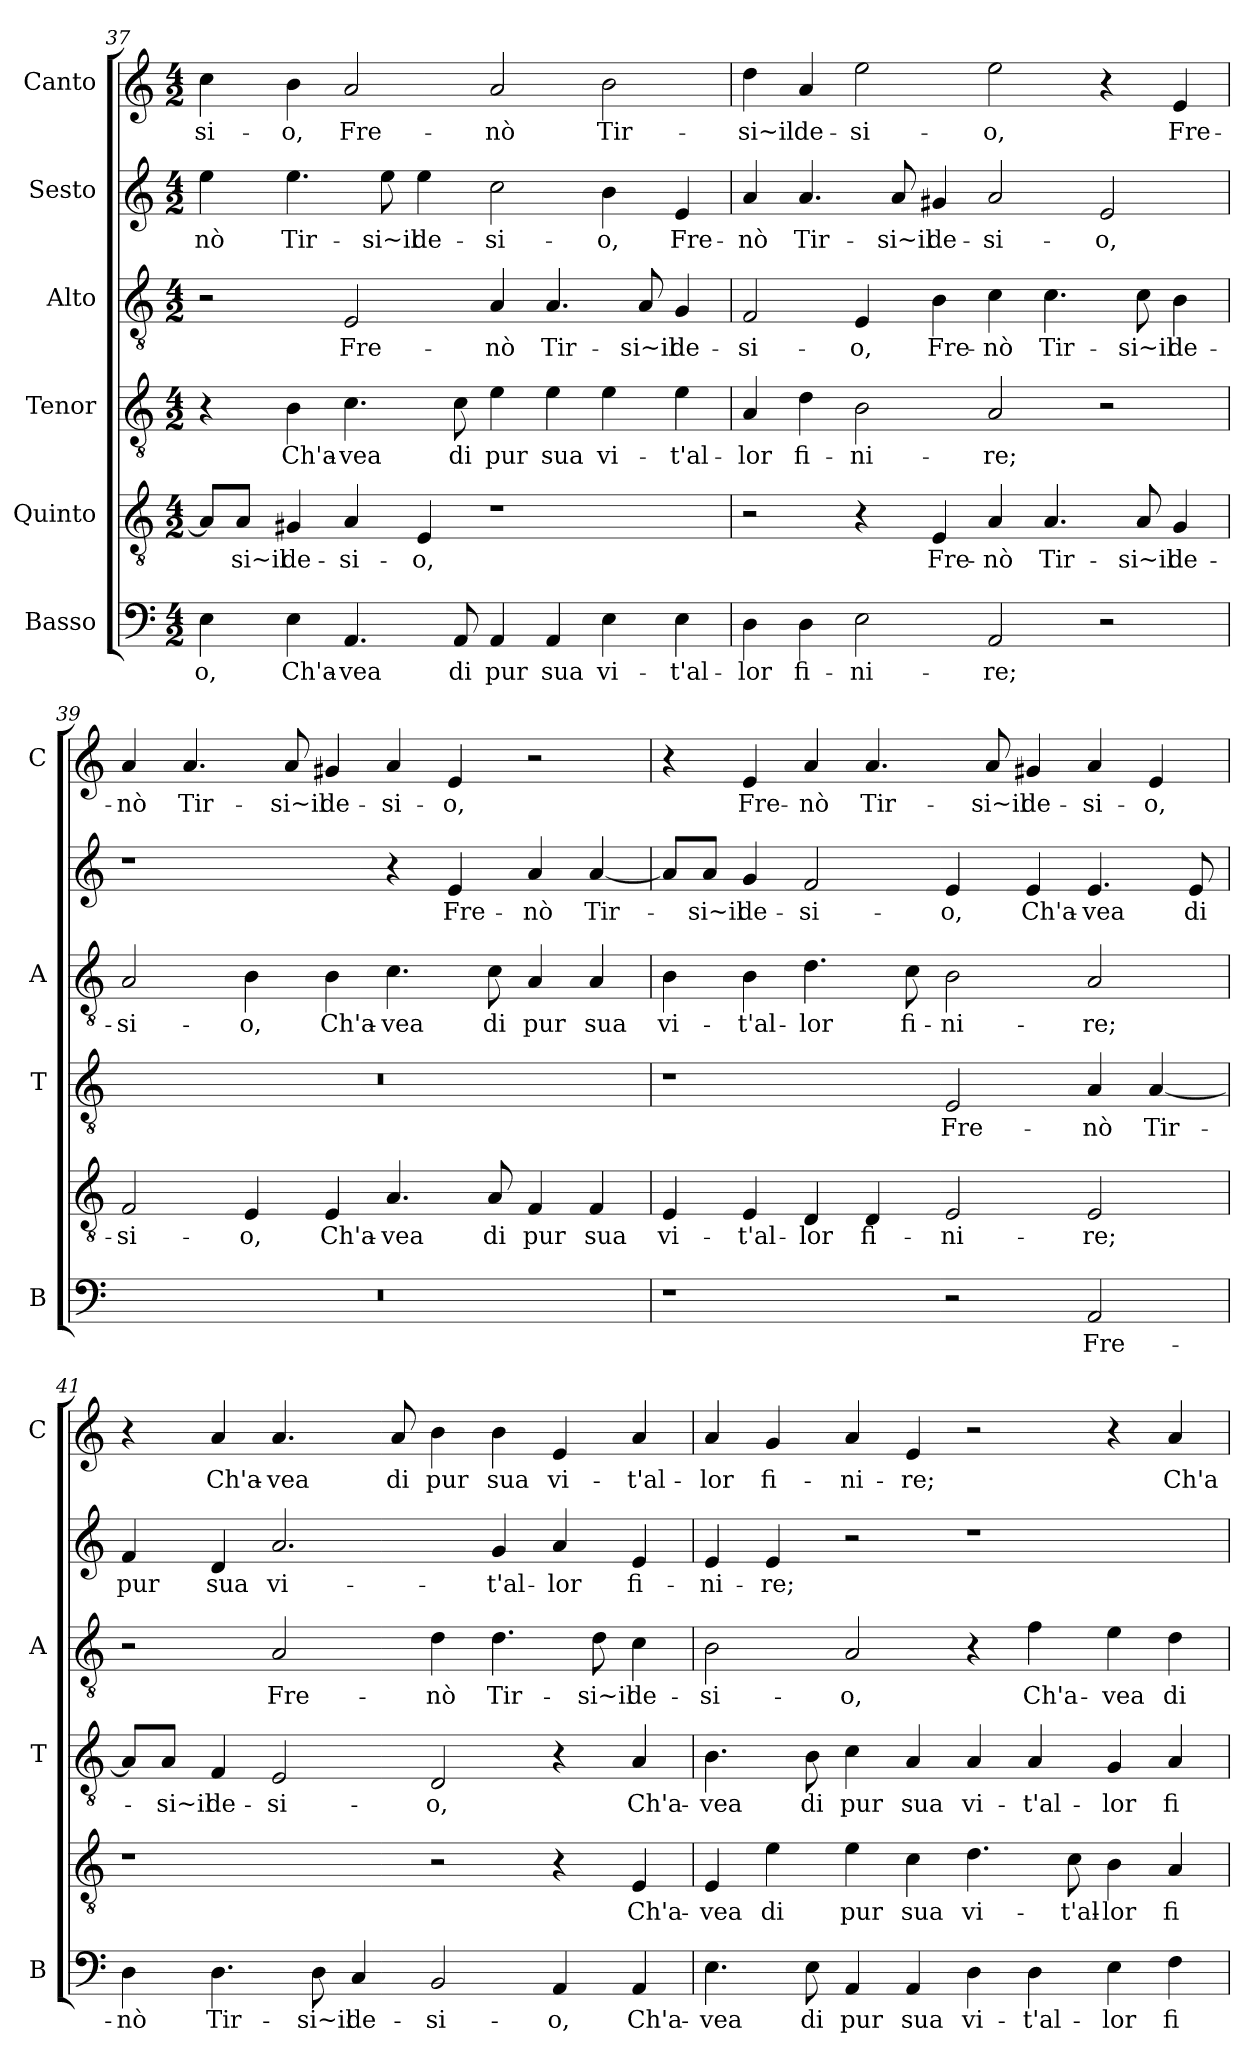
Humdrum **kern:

**kern	**text	**kern	**text	**kern	**text	**kern	**text	**kern	**text	**kern	**text
*part6	*part6	*part5	*part5	*part4	*part4	*part3	*part3	*part2	*part2	*part1	*part1
*staff6	*staff6	*staff5	*staff5	*staff4	*staff4	*staff3	*staff3	*staff2	*staff2	*staff1	*staff1
*I"Basso	*	*I"Quinto	*	*I"Tenor	*	*I"Alto	*	*I"Sesto	*	*I"Canto	*
*I'B	*	*	*	*I'T	*	*I'A	*	*	*	*I'C	*
!!LO:LB:g=z
*clefF4	*	*clefGv2	*	*clefGv2	*	*clefGv2	*	*clefG2	*	*clefG2	*
*k[]	*	*k[]	*	*k[]	*	*k[]	*	*k[]	*	*k[]	*
*C:	*	*C:	*	*C:	*	*C:	*	*C:	*	*C:	*
*M4/2	*	*M4/2	*	*M4/2	*	*M4/2	*	*M4/2	*	*M4/2	*
=37	=37	=37	=37	=37	=37	=37	=37	=37	=37	=37	=37
!	!LO:LY:b	!	!	!	!	!	!	!	!LO:LY:b	!	!LO:LY:b
4E\	-o,	8A/L]	.	4r	.	2r	.	4ee\	-nò	4cc\	-si-
!	!	!	!LO:LY:b	!	!	!	!	!	!	!	!
.	.	8A/J	-si~il	.	.	.	.	.	.	.	.
!	!LO:LY:b	!	!LO:LY:b	!	!LO:LY:b	!	!	!	!LO:LY:b	!	!LO:LY:b
4E\	Ch'a-	4G#X/	de-	4B\	Ch'a-	.	.	4.ee\	Tir-	4b\	-o,
!	!LO:LY:b	!	!LO:LY:b	!	!LO:LY:b	!	!LO:LY:b	!	!	!	!LO:LY:b
4.AA/	-vea	4A/	-si-	4.c\	-vea	2E/	Fre-	.	.	2a/	Fre-
!	!	!	!	!	!	!	!	!	!LO:LY:b	!	!
.	.	.	.	.	.	.	.	8ee\	-si~il	.	.
!	!	!	!LO:LY:b	!	!	!	!	!	!LO:LY:b	!	!
.	.	4E/	-o,	.	.	.	.	4ee\	de-	.	.
!	!LO:LY:b	!	!	!	!LO:LY:b	!	!	!	!	!	!
8AA/	di	.	.	8c\	di	.	.	.	.	.	.
!	!LO:LY:b	!	!	!	!LO:LY:b	!	!LO:LY:b	!	!LO:LY:b	!	!LO:LY:b
4AA/	pur	1r	.	4e\	pur	4A/	-nò	2cc\	-si-	2a/	-nò
!	!LO:LY:b	!	!	!	!LO:LY:b	!	!LO:LY:b	!	!	!	!
4AA/	sua	.	.	4e\	sua	4.A/	Tir-	.	.	.	.
!	!LO:LY:b	!	!	!	!LO:LY:b	!	!	!	!LO:LY:b	!	!LO:LY:b
4E\	vi-	.	.	4e\	vi-	.	.	4b\	-o,	2b\	Tir-
!	!	!	!	!	!	!	!LO:LY:b	!	!	!	!
.	.	.	.	.	.	8A/	-si~il	.	.	.	.
!	!LO:LY:b	!	!	!	!LO:LY:b	!	!LO:LY:b	!	!LO:LY:b	!	!
4E\	-t'al-	.	.	4e\	-t'al-	4G/	de-	4e/	Fre-	.	.
=38	=38	=38	=38	=38	=38	=38	=38	=38	=38	=38	=38
!	!LO:LY:b	!	!	!	!LO:LY:b	!	!LO:LY:b	!	!LO:LY:b	!	!LO:LY:b
4D\	-lor	2r	.	4A/	-lor	2F/	-si-	4a/	-nò	4dd\	-si~il
!	!LO:LY:b	!	!	!	!LO:LY:b	!	!	!	!LO:LY:b	!	!LO:LY:b
4D\	fi-	.	.	4d\	fi-	.	.	4.a/	Tir-	4a/	de-
!	!LO:LY:b	!	!	!	!LO:LY:b	!	!LO:LY:b	!	!	!	!LO:LY:b
2E\	-ni-	4r	.	2B\	-ni-	4E/	-o,	.	.	2ee\	-si-
!	!	!	!	!	!	!	!	!	!LO:LY:b	!	!
.	.	.	.	.	.	.	.	8a/	-si~il	.	.
!	!	!	!LO:LY:b	!	!	!	!LO:LY:b	!	!LO:LY:b	!	!
.	.	4E/	Fre-	.	.	4B\	Fre-	4g#X/	de-	.	.
!	!LO:LY:b	!	!LO:LY:b	!	!LO:LY:b	!	!LO:LY:b	!	!LO:LY:b	!	!LO:LY:b
2AA/	-re;	4A/	-nò	2A/	-re;	4c\	-nò	2a/	-si-	2ee\	-o,
!	!	!	!LO:LY:b	!	!	!	!LO:LY:b	!	!	!	!
.	.	4.A/	Tir-	.	.	4.c\	Tir-	.	.	.	.
!	!	!	!	!	!	!	!	!	!LO:LY:b	!	!
2r	.	.	.	2r	.	.	.	2e/	-o,	4r	.
!	!	!	!LO:LY:b	!	!	!	!LO:LY:b	!	!	!	!
.	.	8A/	-si~il	.	.	8c\	-si~il	.	.	.	.
!	!	!	!LO:LY:b	!	!	!	!LO:LY:b	!	!	!	!LO:LY:b
.	.	4G/	de-	.	.	4B\	de-	.	.	4e/	Fre-
=39	=39	=39	=39	=39	=39	=39	=39	=39	=39	=39	=39
!	!	!	!LO:LY:b	!	!	!	!LO:LY:b	!	!	!	!LO:LY:b
0r	.	2F/	-si-	0r	.	2A/	-si-	1r	.	4a/	-nò
!	!	!	!	!	!	!	!	!	!	!	!LO:LY:b
.	.	.	.	.	.	.	.	.	.	4.a/	Tir-
!	!	!	!LO:LY:b	!	!	!	!LO:LY:b	!	!	!	!
.	.	4E/	-o,	.	.	4B\	-o,	.	.	.	.
!	!	!	!	!	!	!	!	!	!	!	!LO:LY:b
.	.	.	.	.	.	.	.	.	.	8a/	-si~il
!	!	!	!LO:LY:b	!	!	!	!LO:LY:b	!	!	!	!LO:LY:b
.	.	4E/	Ch'a-	.	.	4B\	Ch'a-	.	.	4g#X/	de-
!	!	!	!LO:LY:b	!	!	!	!LO:LY:b	!	!	!	!LO:LY:b
.	.	4.A/	-vea	.	.	4.c\	-vea	4r	.	4a/	-si-
!	!	!	!	!	!	!	!	!	!LO:LY:b	!	!LO:LY:b
.	.	.	.	.	.	.	.	4e/	Fre-	4e/	-o,
!	!	!	!LO:LY:b	!	!	!	!LO:LY:b	!	!	!	!
.	.	8A/	di	.	.	8c\	di	.	.	.	.
!	!	!	!LO:LY:b	!	!	!	!LO:LY:b	!	!LO:LY:b	!	!
.	.	4F/	pur	.	.	4A/	pur	4a/	-nò	2r	.
!	!	!	!LO:LY:b	!	!	!	!LO:LY:b	!	!LO:LY:b	!	!
.	.	4F/	sua	.	.	4A/	sua	[4a/	Tir-	.	.
!!LO:PB:g=z
=40	=40	=40	=40	=40	=40	=40	=40	=40	=40	=40	=40
!	!	!	!LO:LY:b	!	!	!	!LO:LY:b	!	!	!	!
1r	.	4E/	vi-	1r	.	4B\	vi-	8a/L]	.	4r	.
!	!	!	!	!	!	!	!	!	!LO:LY:b	!	!
.	.	.	.	.	.	.	.	8a/J	-si~il	.	.
!	!	!	!LO:LY:b	!	!	!	!LO:LY:b	!	!LO:LY:b	!	!LO:LY:b
.	.	4E/	-t'al-	.	.	4B\	-t'al-	4g/	de-	4e/	Fre-
!	!	!	!LO:LY:b	!	!	!	!LO:LY:b	!	!LO:LY:b	!	!LO:LY:b
.	.	4D/	-lor	.	.	4.d\	-lor	2f/	-si-	4a/	-nò
!	!	!	!LO:LY:b	!	!	!	!	!	!	!	!LO:LY:b
.	.	4D/	fi-	.	.	.	.	.	.	4.a/	Tir-
!	!	!	!	!	!	!	!LO:LY:b	!	!	!	!
.	.	.	.	.	.	8c\	fi-	.	.	.	.
!	!	!	!LO:LY:b	!	!LO:LY:b	!	!LO:LY:b	!	!LO:LY:b	!	!
2r	.	2E/	-ni-	2E/	Fre-	2B\	-ni-	4e/	-o,	.	.
!	!	!	!	!	!	!	!	!	!	!	!LO:LY:b
.	.	.	.	.	.	.	.	.	.	8a/	-si~il
!	!	!	!	!	!	!	!	!	!LO:LY:b	!	!LO:LY:b
.	.	.	.	.	.	.	.	4e/	Ch'a-	4g#X/	de-
!	!LO:LY:b	!	!LO:LY:b	!	!LO:LY:b	!	!LO:LY:b	!	!LO:LY:b	!	!LO:LY:b
2AA/	Fre-	2E/	-re;	4A/	-nò	2A/	-re;	4.e/	-vea	4a/	-si-
!	!	!	!	!	!LO:LY:b	!	!	!	!	!	!LO:LY:b
.	.	.	.	[4A/	Tir-	.	.	.	.	4e/	-o,
!	!	!	!	!	!	!	!	!	!LO:LY:b	!	!
.	.	.	.	.	.	.	.	8e/	di	.	.
=41	=41	=41	=41	=41	=41	=41	=41	=41	=41	=41	=41
!	!LO:LY:b	!	!	!	!	!	!	!	!LO:LY:b	!	!
4D\	-nò	1r	.	8A/L]	.	2r	.	4f/	pur	4r	.
!	!	!	!	!	!LO:LY:b	!	!	!	!	!	!
.	.	.	.	8A/J	-si~il	.	.	.	.	.	.
!	!LO:LY:b	!	!	!	!LO:LY:b	!	!	!	!LO:LY:b	!	!LO:LY:b
4.D\	Tir-	.	.	4F/	de-	.	.	4d/	sua	4a/	Ch'a-
!	!	!	!	!	!LO:LY:b	!	!LO:LY:b	!	!LO:LY:b	!	!LO:LY:b
.	.	.	.	2E/	-si-	2A/	Fre-	2.a/	vi-	4.a/	-vea
!	!LO:LY:b	!	!	!	!	!	!	!	!	!	!
8D\	-si~il	.	.	.	.	.	.	.	.	.	.
!	!LO:LY:b	!	!	!	!	!	!	!	!	!	!
4C/	de-	.	.	.	.	.	.	.	.	.	.
!	!	!	!	!	!	!	!	!	!	!	!LO:LY:b
.	.	.	.	.	.	.	.	.	.	8a/	di
!	!LO:LY:b	!	!	!	!LO:LY:b	!	!LO:LY:b	!	!	!	!LO:LY:b
2BB/	-si-	2r	.	2D/	-o,	4d\	-nò	.	.	4b\	pur
!	!	!	!	!	!	!	!LO:LY:b	!	!LO:LY:b	!	!LO:LY:b
.	.	.	.	.	.	4.d\	Tir-	4g/	-t'al-	4b\	sua
!	!LO:LY:b	!	!	!	!	!	!	!	!LO:LY:b	!	!LO:LY:b
4AA/	-o,	4r	.	4r	.	.	.	4a/	-lor	4e/	vi-
!	!	!	!	!	!	!	!LO:LY:b	!	!	!	!
.	.	.	.	.	.	8d\	-si~il	.	.	.	.
!	!LO:LY:b	!	!LO:LY:b	!	!LO:LY:b	!	!LO:LY:b	!	!LO:LY:b	!	!LO:LY:b
4AA/	Ch'a-	4E/	Ch'a-	4A/	Ch'a-	4c\	de-	4e/	fi-	4a/	-t'al-
=42	=42	=42	=42	=42	=42	=42	=42	=42	=42	=42	=42
!	!LO:LY:b	!	!LO:LY:b	!	!LO:LY:b	!	!LO:LY:b	!	!LO:LY:b	!	!LO:LY:b
4.E\	-vea	4E/	-vea	4.B\	-vea	2B\	-si-	4e/	-ni-	4a/	-lor
!	!	!	!LO:LY:b	!	!	!	!	!	!LO:LY:b	!	!LO:LY:b
.	.	4e\	di	.	.	.	.	4e/	-re;	4g/	fi-
!	!LO:LY:b	!	!	!	!LO:LY:b	!	!	!	!	!	!
8E\	di	.	.	8B\	di	.	.	.	.	.	.
!	!LO:LY:b	!	!LO:LY:b	!	!LO:LY:b	!	!LO:LY:b	!	!	!	!LO:LY:b
4AA/	pur	4e\	pur	4c\	pur	2A/	-o,	2r	.	4a/	-ni-
!	!LO:LY:b	!	!LO:LY:b	!	!LO:LY:b	!	!	!	!	!	!LO:LY:b
4AA/	sua	4c\	sua	4A/	sua	.	.	.	.	4e/	-re;
!	!LO:LY:b	!	!LO:LY:b	!	!LO:LY:b	!	!	!	!	!	!
4D\	vi-	4.d\	vi-	4A/	vi-	4r	.	1r	.	2r	.
!	!LO:LY:b	!	!	!	!LO:LY:b	!	!LO:LY:b	!	!	!	!
4D\	-t'al-	.	.	4A/	-t'al-	4f\	Ch'a-	.	.	.	.
!	!	!	!LO:LY:b	!	!	!	!	!	!	!	!
.	.	8c\	-t'al-	.	.	.	.	.	.	.	.
!	!LO:LY:b	!	!LO:LY:b	!	!LO:LY:b	!	!LO:LY:b	!	!	!	!
4E\	-lor	4B\	-lor	4G/	-lor	4e\	-vea	.	.	4r	.
!	!LO:LY:b	!	!LO:LY:b	!	!LO:LY:b	!	!LO:LY:b	!	!	!	!LO:LY:b
4F\	fi-	4A/	fi-	4A/	fi-	4d\	di	.	.	4a/	Ch'a-
=	=	=	=	=	=	=	=	=	=	=	=
*-	*-	*-	*-	*-	*-	*-	*-	*-	*-	*-	*-
